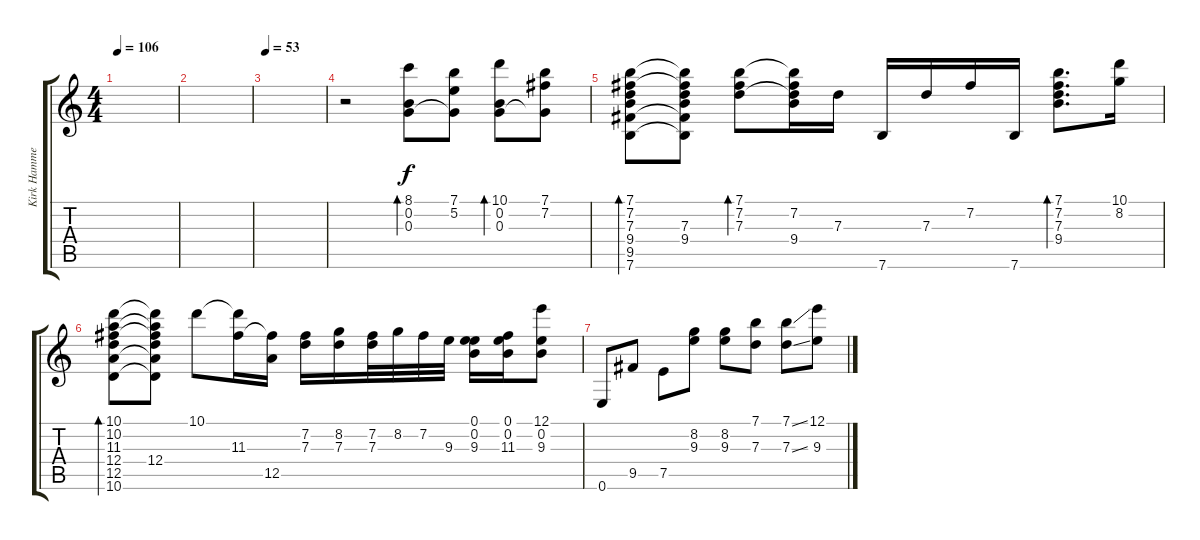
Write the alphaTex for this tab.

\track ("Kirk Hammett" "Kirk Hamme") {instrument distortionguitar}
\staff {score tabs}
\tuning (E4 B3 G3 D3 A2 E2) {hide}
\ts (4 4)
\tempo 106
\clef g2
\ks c
|
|
\tempo 53
|
r.2{instrument acousticguitarsteel} (8.1 0.2 0.3).8{bd 60} (7.1 5.2 0.3{t}).8 (10.1 0.2 0.3).8{bd 60} (7.1 7.2 0.3{t}).8 |
(7.1 7.2 7.3 9.4 9.5 7.6).8{bd 60} (7.1{t} 7.2{t} 7.3 9.4 9.5{t} 7.6{t}).8 (7.1 7.2 7.3).8{bd 60} (7.1{t} 7.2 7.3{t} 9.4).16 7.3.16 7.6.16 7.3.16 7.2.16 7.6.16 (7.1 7.2 7.3 9.4).8{d bd 60} (10.1 8.2).16 |
(10.1 10.2 11.3 12.4 12.5 10.6).8{bd 60} (10.1{t} 10.2{t} 11.3{t} 12.4 12.5{t} 10.6{t}).8 10.1.8 (10.1{t} 11.3).16 (11.3{t} 12.5).16 (7.2 7.3).16 (8.2 7.3).16 (7.2 7.3).32 8.2.32 7.2.32 9.3.32 (0.1 0.2 9.3).16 (0.1 0.2 11.3).16 (12.1 0.2 9.3).8 |
0.6.8 9.5.8 7.5.8 (8.2 9.3).8 (8.2 9.3).8 (7.1 7.3).8 (7.1{ss} 7.3{ss}).8 (12.1 9.3).8
